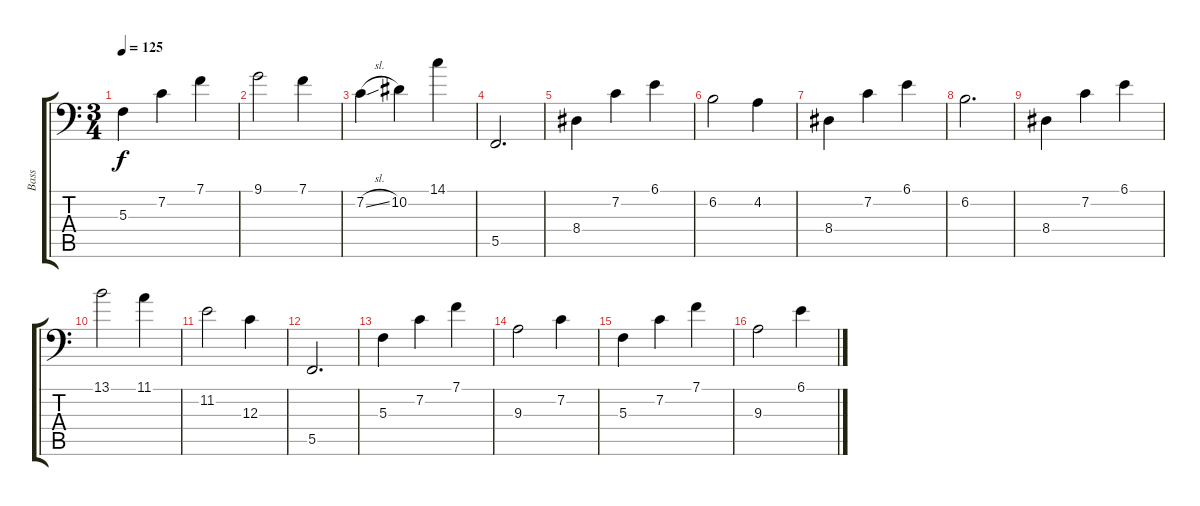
\track ("Bass" "Bass") {instrument electricbasspick}
\staff {score tabs}
\tuning (Bb2 F2 C2 G1 C1 A0) {hide}
\ts (3 4)
\tempo 125
\clef f4
\ks c
5.3.4{dy f} 7.2.4 7.1.4 |
9.1.2 7.1.4 |
7.2{sl}.4 10.2.4 14.1.4 |
5.5.2{d} |
8.4.4 7.2.4 6.1.4 |
6.2.2 4.2.4 |
8.4.4 7.2.4 6.1.4 |
6.2.2{d} |
8.4.4 7.2.4 6.1.4 |
13.1.2 11.1.4 |
11.2.2 12.3.4 |
5.5.2{d} |
5.3.4 7.2.4 7.1.4 |
9.3.2 7.2.4 |
5.3.4 7.2.4 7.1.4 |
9.3.2 6.1.4
